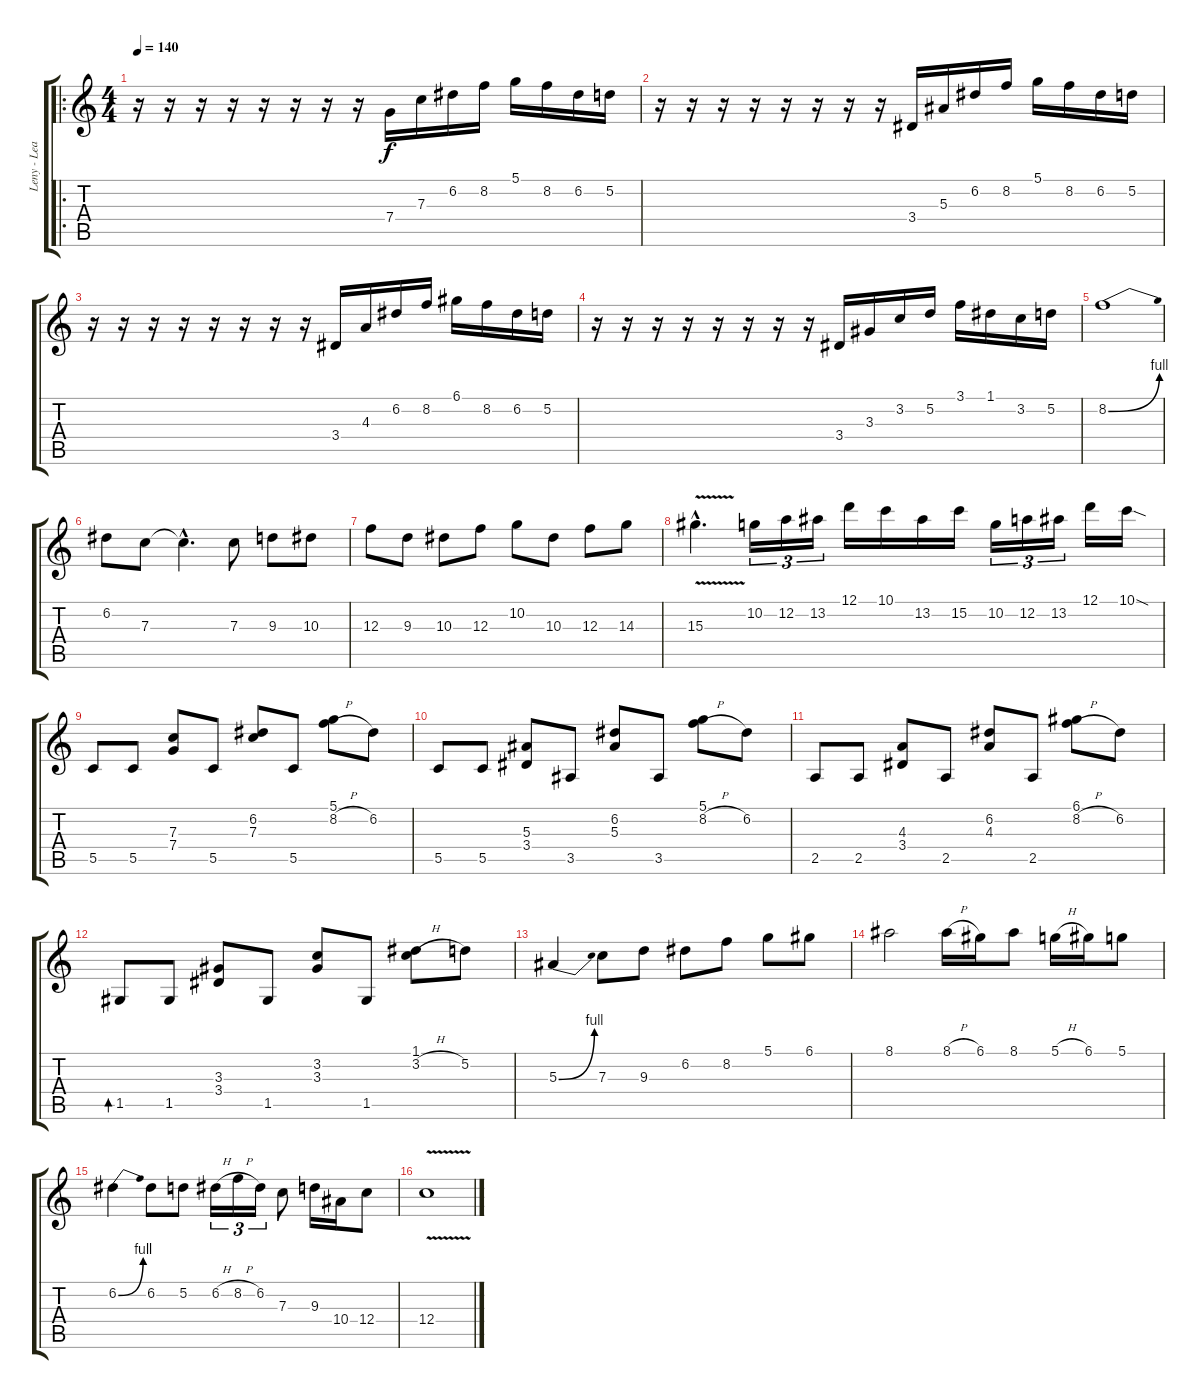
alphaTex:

\track ("Leny - Lead/Rhythm" "Leny - Lea") {instrument distortionguitar}
\staff {score tabs}
\tuning (D4 A3 F3 C3 G2 D2) {hide}
\ro
\ts (4 4)
\tempo 140
\clef g2
\ks c
r.16{dy f instrument distortionguitar} r.16 r.16 r.16 r.16 r.16 r.16 r.16 7.4.16 7.3.16 6.2.16 8.2.16 5.1.16 8.2.16 6.2.16 5.2.16 |
r.16 r.16 r.16 r.16 r.16 r.16 r.16 r.16 3.4.16 5.3.16 6.2.16 8.2.16 5.1.16 8.2.16 6.2.16 5.2.16 |
r.16 r.16 r.16 r.16 r.16 r.16 r.16 r.16 3.4.16 4.3.16 6.2.16 8.2.16 6.1.16 8.2.16 6.2.16 5.2.16 |
r.16 r.16 r.16 r.16 r.16 r.16 r.16 r.16 3.4.16 3.3.16 3.2.16 5.2.16 3.1.16 1.1.16 3.2.16 5.2.16 |
8.2{be (bend 0 0 60 4)}.1 |
6.2.8 7.3.8 7.3{hac t}.4{d} 7.3.8 9.3.8 10.3.8 |
12.3.8 9.3.8 10.3.8 12.3.8 10.2.8 10.3.8 12.3.8 14.3.8 |
15.3{v hac}.4{d} 10.2.16{tu (3 2)} 12.2.16{tu (3 2)} 13.2.16{tu (3 2)} 12.1.16 10.1.16 13.2.16 15.2.16 10.2.16{tu (3 2)} 12.2.16{tu (3 2)} 13.2.16{tu (3 2)} 12.1.16 10.1{sod}.16 |
5.5.8{instrument overdrivenguitar} 5.5.8 (7.3 7.4).8 5.5.8 (6.2 7.3).8 5.5.8 (5.1 8.2{h}).8 6.2.8 |
5.5.8 5.5.8 (5.3 3.4).8 3.5.8 (6.2 5.3).8 3.5.8 (5.1 8.2{h}).8 6.2.8 |
2.5.8 2.5.8 (4.3 3.4).8 2.5.8 (6.2 4.3).8 2.5.8 (6.1 8.2{h}).8 6.2.8 |
1.5.8{bd 60} 1.5.8 (3.3 3.4).8 1.5.8 (3.2 3.3).8 1.5.8 (1.1 3.2{h}).8 5.2.8 |
5.3{be (bend 0 0 60 4)}.4 7.3.8 9.3.8 6.2.8 8.2.8 5.1.8 6.1.8 |
8.1.2 8.1{h}.16 6.1.16 8.1.8 5.1{h}.16 6.1.16 5.1.8 |
6.2{be (bend 0 0 60 4)}.4 6.2.8 5.2.8 6.2{h}.16{tu (3 2)} 8.2{h}.16{tu (3 2)} 6.2.16{tu (3 2)} 7.3.8 9.3.16 10.4.16 12.4.8 |
12.4{v}.1
